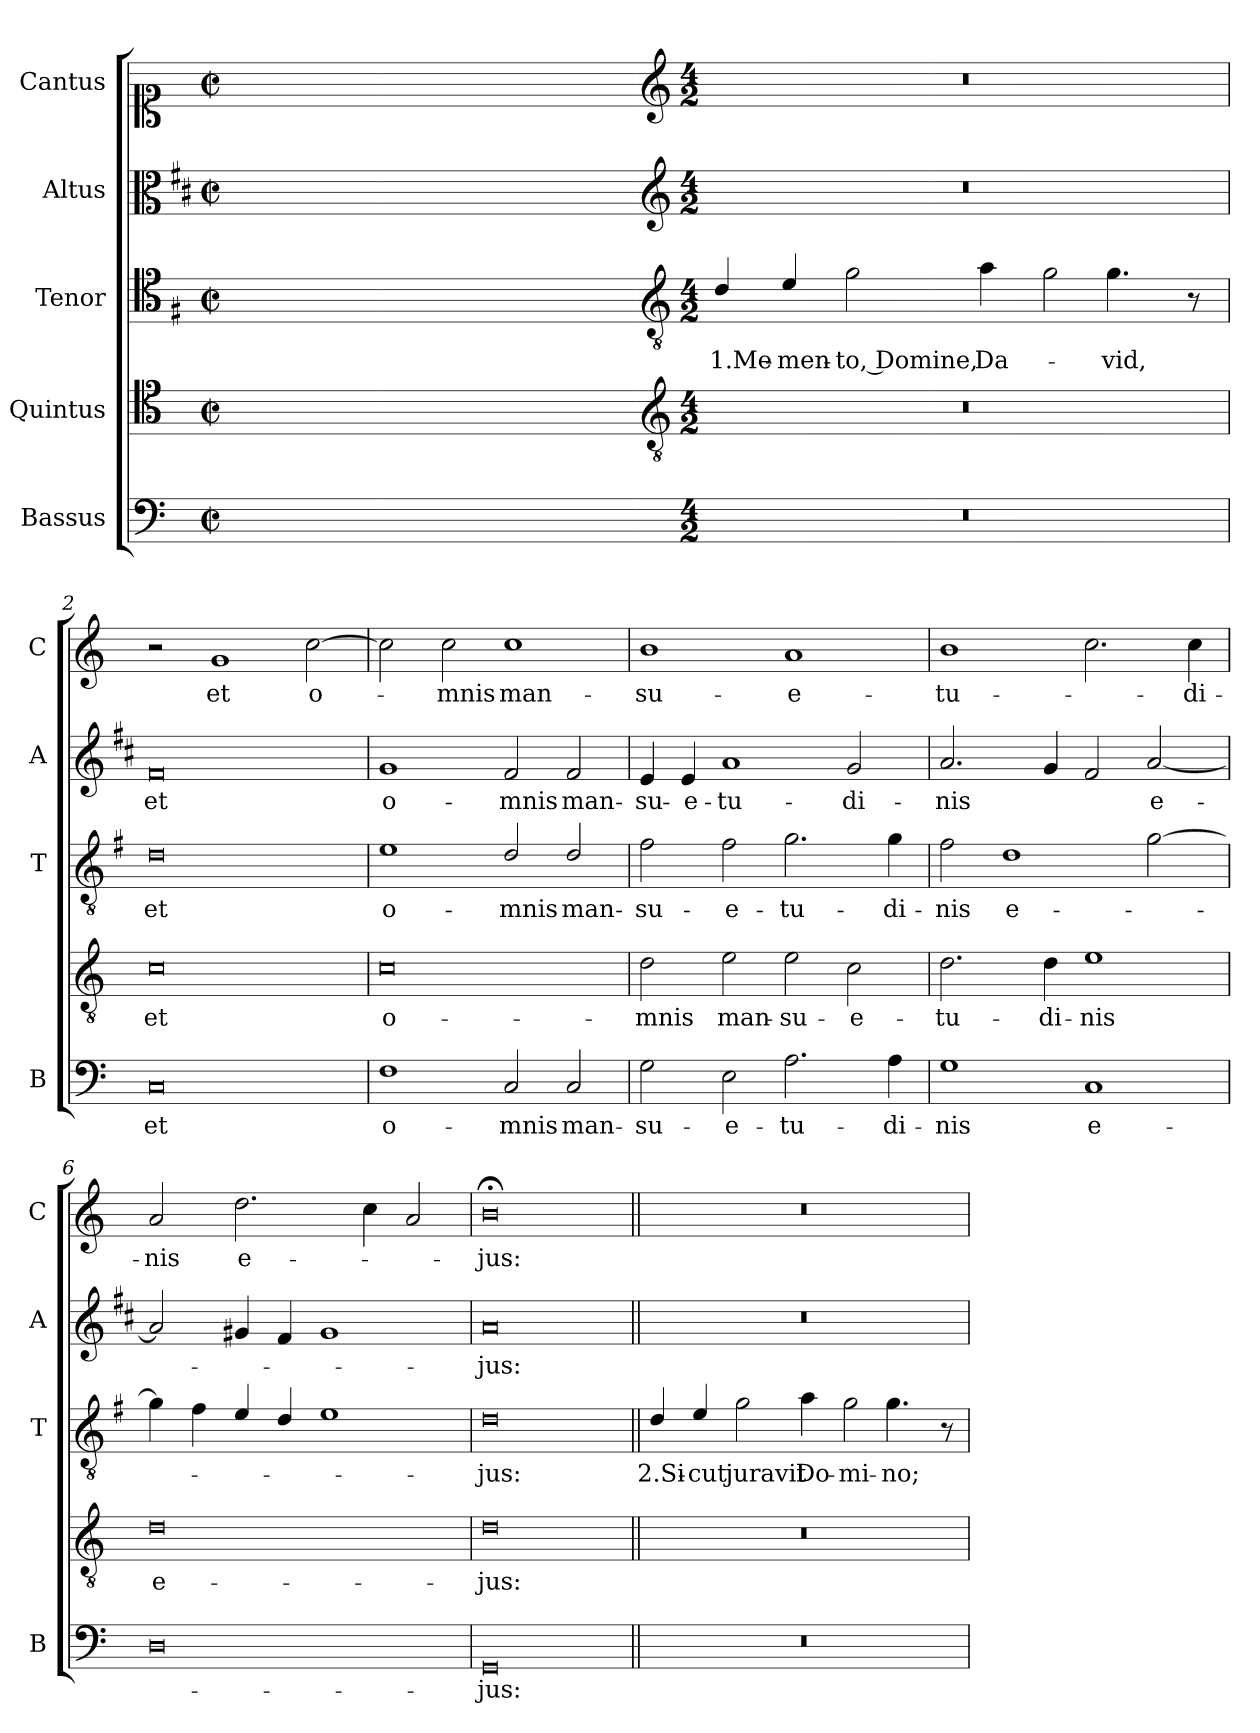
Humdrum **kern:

**kern	**text	**kern	**text	**kern	**text	**kern	**text	**kern	**text
*part5	*part5	*part4	*part4	*part3	*part3	*part2	*part2	*part1	*part1
*staff5	*staff5	*staff4	*staff4	*staff3	*staff3	*staff2	*staff2	*staff1	*staff1
*I"Bassus	*	*I"Quintus	*	*I"Tenor	*	*I"Altus	*	*I"Cantus	*
*I'B	*	*	*	*I'T	*	*I'A	*	*I'C	*
*clefF4	*	*clefC4	*	*clefC4	*	*clefC3	*	*clefC1	*
*	*	*	*	*ITrd4c7	*	*ITrd1c2	*	*	*
*k[]	*	*k[]	*	*k[]	*	*k[]	*	*k[]	*
*C:	*	*C:	*	*C:	*	*C:	*	*C:	*
*M2/2	*	*M2/2	*	*M2/2	*	*M2/2	*	*M2/2	*
*met(c|)	*	*met(c|)	*	*met(c|)	*	*met(c|)	*	*met(c|)	*
=	=	=	=	=	=	=	=	=	=
1ryy	.	1ryy	.	1ryy	.	1ryy	.	1ryy	.
=1X-	=1X-	=1X-	=1X-	=1X-	=1X-	=1X-	=1X-	=1X-	=1X-
4ryy	.	4ryy	.	4ryy	.	4ryy	.	4ryy	.
4ryy	.	4ryy	.	4ryy	.	4ryy	.	4ryy	.
4ryy	.	4ryy	.	4ryy	.	4ryy	.	4ryy	.
4ryy	.	4ryy	.	4ryy	.	4ryy	.	4ryy	.
=1-	=1-	=1-	=1-	=1-	=1-	=1-	=1-	=1-	=1-
*	*	*clefGv2	*	*clefGv2	*	*clefG2	*	*clefG2	*
*M4/2	*	*M4/2	*	*M4/2	*	*M4/2	*	*M4/2	*
!	!	!	!	!	!LO:LY:b	!	!	!	!
0r	.	0r	.	4G/	1.Me-	0r	.	0r	.
!	!	!	!	!	!LO:LY:b	!	!	!	!
.	.	.	.	4A/	-men-	.	.	.	.
!	!	!	!	!	!LO:LY:b	!	!	!	!
.	.	.	.	2c\	-to, Domine,	.	.	.	.
!	!	!	!	!	!LO:LY:b	!	!	!	!
.	.	.	.	4d\	Da-	.	.	.	.
!	!	!	!	!LO:N:head=open	!	!	!	!	!
.	.	.	.	4c\	.	.	.	.	.
!	!	!	!	!	!LO:LY:b	!	!	!	!
.	.	.	.	4.c\	-vid,	.	.	.	.
.	.	.	.	8r	.	.	.	.	.
=2	=2	=2	=2	=2	=2	=2	=2	=2	=2
!	!LO:LY:b	!	!LO:LY:b	!	!LO:LY:b	!	!LO:LY:b	!	!
0C	et	0c	et	0G	et	0e	et	2r	.
!	!	!	!	!	!	!	!	!	!LO:LY:b
.	.	.	.	.	.	.	.	1g	et
!	!	!	!	!	!	!	!	!	!LO:LY:b
.	.	.	.	.	.	.	.	[2cc\	o-
=3	=3	=3	=3	=3	=3	=3	=3	=3	=3
!	!LO:LY:b	!	!LO:LY:b	!	!LO:LY:b	!	!LO:LY:b	!	!
1F	o-	0c	o-	1A	o-	1f	o-	2cc\]	.
!	!	!	!	!	!	!	!	!	!LO:LY:b
.	.	.	.	.	.	.	.	2cc\	-mnis
!	!LO:LY:b	!	!	!	!LO:LY:b	!	!LO:LY:b	!	!LO:LY:b
2C/	-mnis	.	.	2G/	-mnis	2e/	-mnis	1cc	man-
!	!LO:LY:b	!	!	!	!LO:LY:b	!	!LO:LY:b	!	!
2C/	man-	.	.	2G/	man-	2e/	man-	.	.
=4	=4	=4	=4	=4	=4	=4	=4	=4	=4
!	!LO:LY:b	!	!LO:LY:b	!	!LO:LY:b	!	!LO:LY:b	!	!LO:LY:b
2G\	-su-	2d\	-mnis	2B\	-su-	4d/	-su-	1b	-su-
!	!	!	!	!	!	!	!LO:LY:b	!	!
.	.	.	.	.	.	4d/	-e-	.	.
!	!LO:LY:b	!	!LO:LY:b	!	!LO:LY:b	!	!LO:LY:b	!	!
2E\	-e-	2e\	man-	2B\	-e-	1g	-tu-	.	.
!	!LO:LY:b	!	!LO:LY:b	!	!LO:LY:b	!	!	!	!LO:LY:b
2.A\	-tu-	2e\	-su-	2.c\	-tu-	.	.	1a	-e-
!	!	!	!LO:LY:b	!	!	!	!LO:LY:b	!	!
.	.	2c\	-e-	.	.	2f/	-di-	.	.
!	!LO:LY:b	!	!	!	!LO:LY:b	!	!	!	!
4A\	-di-	.	.	4c\	-di-	.	.	.	.
!!LO:LB:g=z
=5	=5	=5	=5	=5	=5	=5	=5	=5	=5
!	!LO:LY:b	!	!LO:LY:b	!	!LO:LY:b	!	!LO:LY:b	!	!LO:LY:b
1G	-nis	2.d\	-tu-	2B\	-nis	2.g/	-nis	1b	-tu-
!	!	!	!	!	!LO:LY:b	!	!	!	!
.	.	.	.	1G	e-	.	.	.	.
!	!	!	!LO:LY:b	!	!	!	!	!	!
.	.	4d\	-di-	.	.	4f/	.	.	.
!	!LO:LY:b	!	!LO:LY:b	!	!	!	!	!	!
1C	e-	1e	-nis	.	.	2e/	.	2.cc\	.
!	!	!	!	!	!	!	!LO:LY:b	!	!
.	.	.	.	[2c\	.	[2g/	e-	.	.
!	!	!	!	!	!	!	!	!	!LO:LY:b
.	.	.	.	.	.	.	.	4cc\	-di-
=6	=6	=6	=6	=6	=6	=6	=6	=6	=6
!	!	!	!LO:LY:b	!	!	!	!	!	!LO:LY:b
0D	.	0d	e-	4c\]	.	2g/]	.	2a/	-nis
.	.	.	.	4B\	.	.	.	.	.
!	!	!	!	!	!	!	!	!	!LO:LY:b
.	.	.	.	4A/	.	4f#X/	.	2.dd\	e-
.	.	.	.	4G/	.	4e/	.	.	.
.	.	.	.	1A	.	1f#	.	.	.
.	.	.	.	.	.	.	.	4cc\	.
.	.	.	.	.	.	.	.	2a/	.
=7	=7	=7	=7	=7	=7	=7	=7	=7	=7
!	!LO:LY:b	!	!LO:LY:b	!	!LO:LY:b	!	!LO:LY:b	!	!LO:LY:b
0GG	-jus:	0d	-jus:	0G	-jus:	0g	-jus:	0b;<	-jus:
=8||	=8||	=8||	=8||	=8||	=8||	=8||	=8||	=8||	=8||
!	!	!	!	!	!LO:LY:b	!	!	!	!
0r	.	0r	.	4G/	2.Si-	0r	.	0r	.
!	!	!	!	!	!LO:LY:b	!	!	!	!
.	.	.	.	4A/	-cut	.	.	.	.
!	!	!	!	!	!LO:LY:b	!	!	!	!
.	.	.	.	2c\	juravit	.	.	.	.
!	!	!	!	!	!LO:LY:b	!	!	!	!
.	.	.	.	4d\	Do-	.	.	.	.
!	!	!	!	!LO:N:head=open	!LO:LY:b	!	!	!	!
.	.	.	.	4c\	-mi-	.	.	.	.
!	!	!	!	!	!LO:LY:b	!	!	!	!
.	.	.	.	4.c\	-no;	.	.	.	.
.	.	.	.	8r	.	.	.	.	.
=	=	=	=	=	=	=	=	=	=
*-	*-	*-	*-	*-	*-	*-	*-	*-	*-
